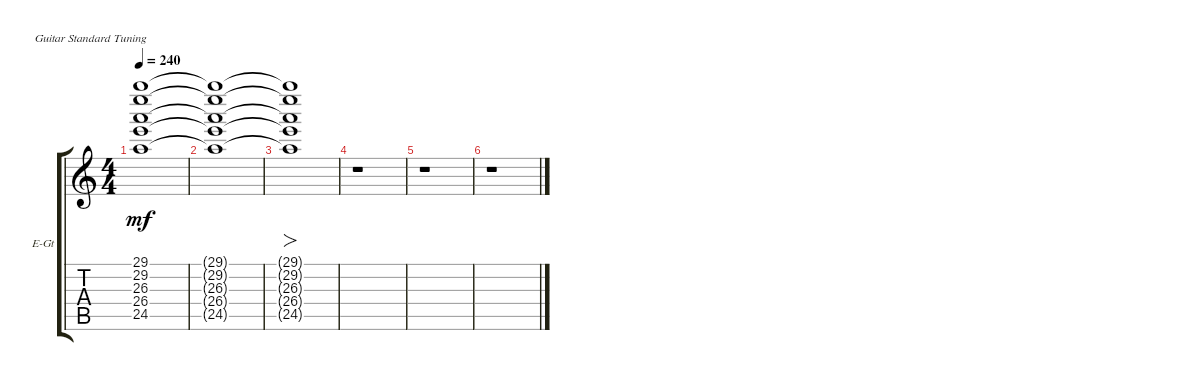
\defaultSystemsLayout 4
\bracketExtendMode groupsimilarinstruments
\firstSystemTrackNameOrientation horizontal
\otherSystemsTrackNameOrientation horizontal
\track ("Synth II" "E-Gt") {instrument distortionguitar}
\staff {score tabs}
\tuning (E4 B3 G3 D3 A2 E2)
\ts (4 4)
\tempo 240
\clef g2
\scale
0.333333
\ks c
(29.1 29.2 26.3 26.4 24.5).1{dy mf} |
\scale
0.333333 (29.1{t} 29.2{t} 26.3{t} 26.4{t} 24.5{t}).1 |
\scale
0.333333 (29.1{t} 29.2{t} 26.3{t} 26.4{t} 24.5{t}).1{fo} |
\scale
0.333333 r.1 |
\scale
0.333333 r.1 |
r.1
